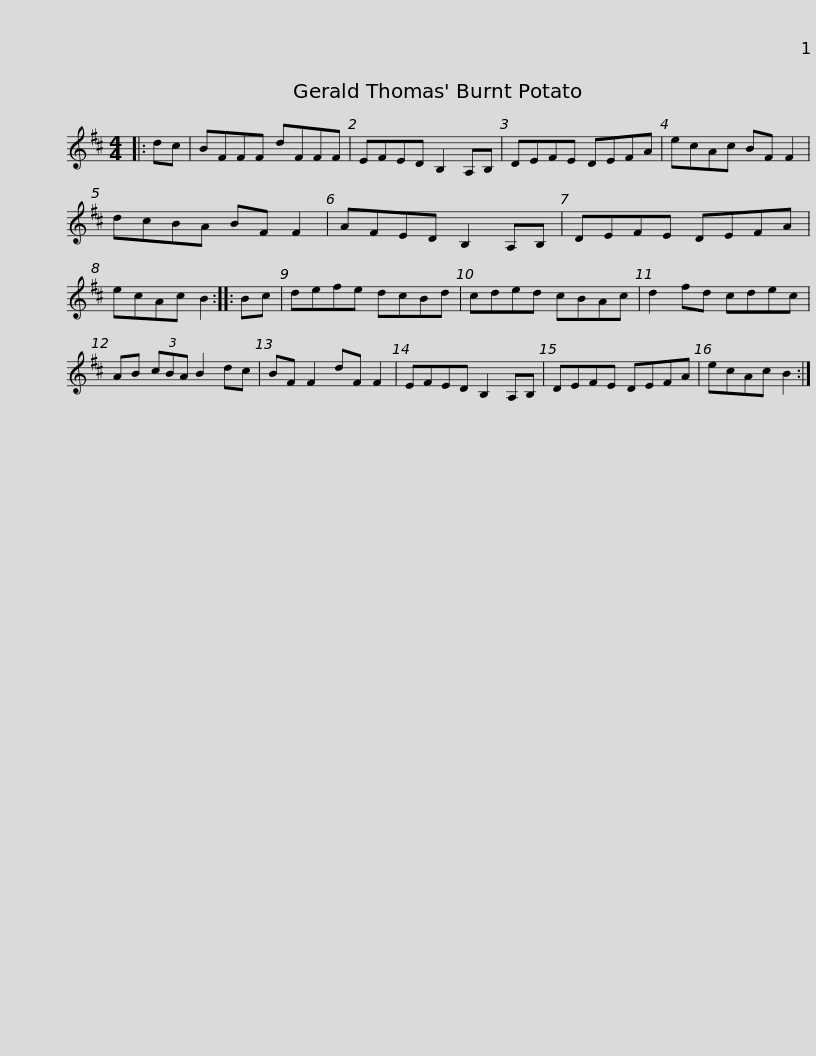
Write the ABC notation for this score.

X:1
L:1/8
M:4/4
I:linebreak $
K:Bmin
V:1 treble
V:1
|: dc | BFFF dFFF | EFED B,2 A,B, | DEFE DEFA | ecAc BF F2 | %5
 dcBA BF F2 |$ AFED B,2 A,B, | DEFE DEFA | ecAc B2 :: Bc | %10
 defe dcBd | cded cBAc |$ d2 fd cdec | AB (3cBA B2 dc | BF F2 dF F2 | %15
 EFED B,2 A,B, | DEFE DEFA | ecAc B2 :| %18
